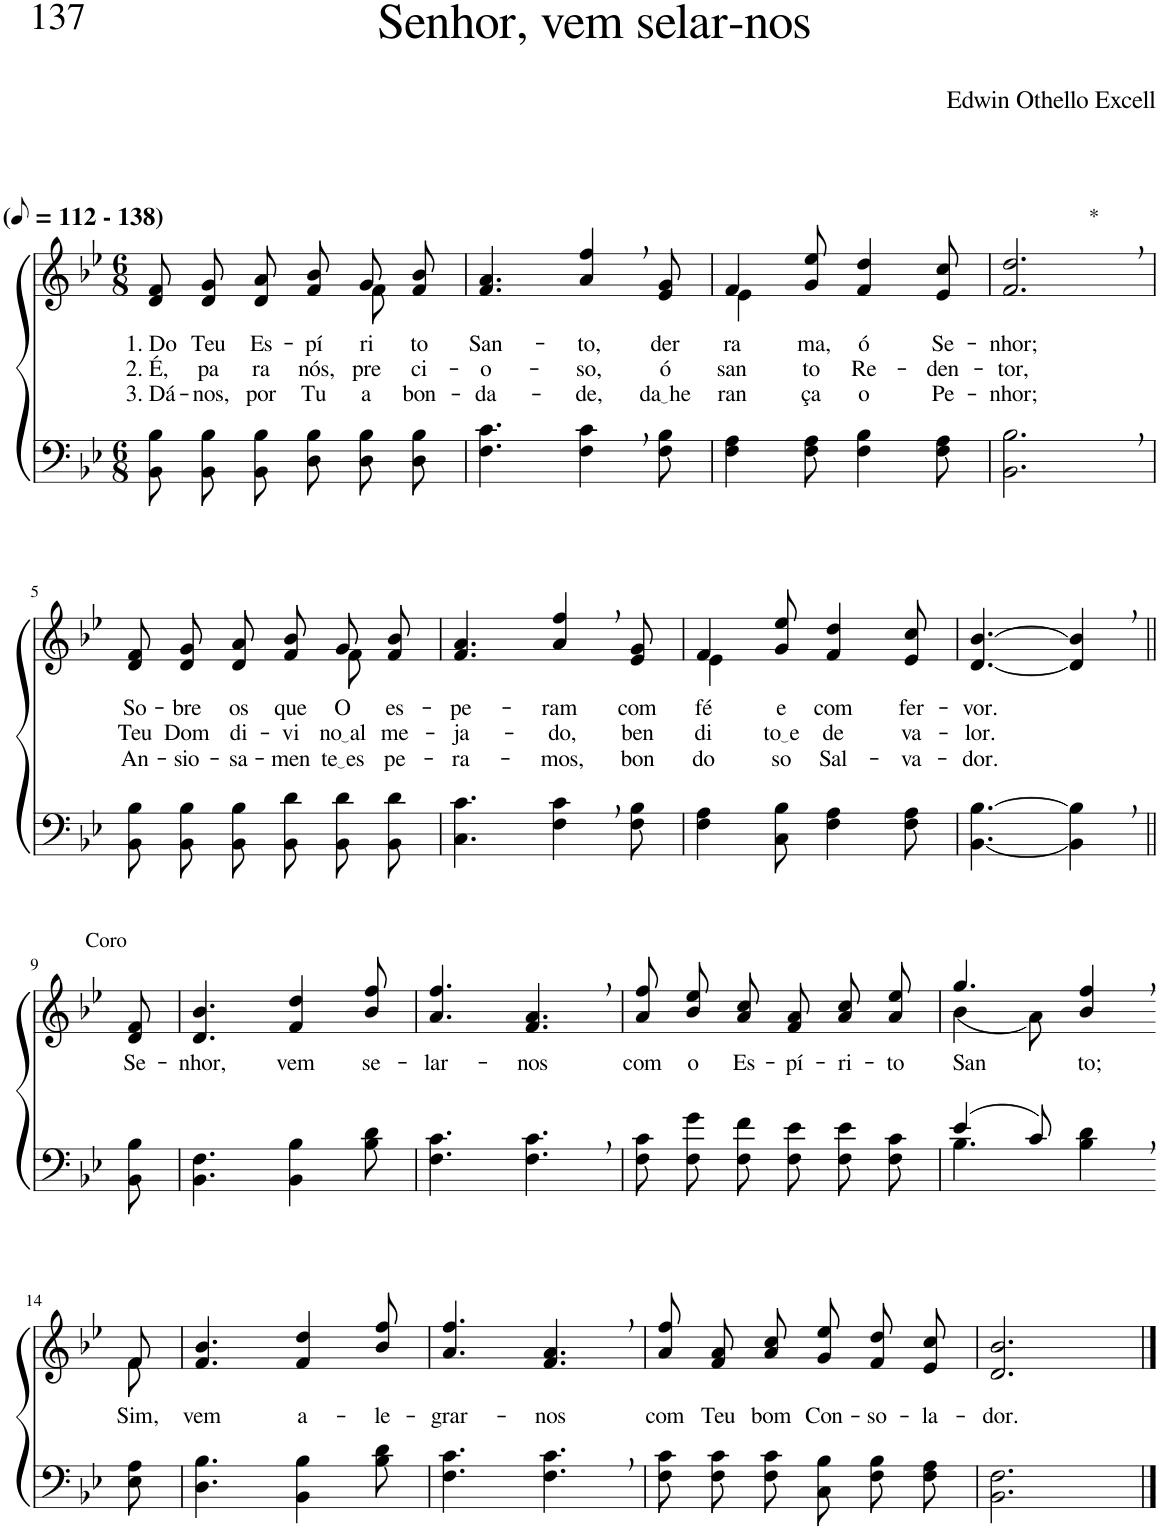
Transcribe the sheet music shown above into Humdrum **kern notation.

**kern	**kern	**text	**text	**text
*part2	*part1	*part1	*part1	*part1
*staff2	*staff1	*staff1	*staff1	*staff1
*I"Parte III e IV	*I"Parte I e II	*	*	*
*clefF4	*clefG2	*	*	*
*Trd2c3	*Trd2c3	*	*	*
*k[b-e-]	*k[b-e-]	*	*	*
*M6/8	*M6/8	*	*	*
*MM56	*MM56	*	*	*
=1	=1	=1	=1	=1
!	!LO:TX:a:B:t=(	!	!	!
!	!LO:TX:a:B:t=- 138)	!	!	!
!	!	!LO:LY:b	!LO:LY:b	!LO:LY:b
*	*^	*	*	*
8BB-\ 8B-\L	8d/ 8f/L	2ryy	1. Do	2. É,	3. Dá-
!	!	!	!LO:LY:b	!LO:LY:b	!LO:LY:b
8BB-\ 8B-\	8d/ 8g/	.	Teu	pa	-nos,
!	!	!	!LO:LY:b	!LO:LY:b	!LO:LY:b
8BB-\ 8B-\J	8d/ 8a/J	.	Es-	ra	por
!	!	!	!LO:LY:b	!LO:LY:b	!LO:LY:b
8D\ 8B-\L	8f/ 8b-/L	.	-pí-	nós,	Tu-
!	!	!	!LO:LY:b	!LO:LY:b	!LO:LY:b
8D\ 8B-\	8g/	8f\	-ri-	pre-	-a
!	!	!	!LO:LY:b	!LO:LY:b	!LO:LY:b
8D\ 8B-\J	8f/ 8b-/J	8ryy	-to	-ci-	bon-
=2	=2	=2	=2	=2	=2
!	!	!	!LO:LY:b	!LO:LY:b	!LO:LY:b
*	*v	*v	*	*	*
4.F\ 4.c\	4.f/ 4.a/	San-	-o-	-da-
!	!	!LO:LY:b	!LO:LY:b	!LO:LY:b
4F\, 4c\,	4a/, 4ff/,	-to,	-so,	-de,
!	!	!LO:LY:b	!LO:LY:b	!LO:LY:b
8F\ 8B-\	8e-/ 8g/	der-	ó	da he
=3	=3	=3	=3	=3
*	*^	*	*	*
!	!	!	!LO:LY:b	!LO:LY:b	!LO:LY:b
4F\ 4A\	4f/	4e-\	-ra-	san-	-ran-
!	!	!	!LO:LY:b	!LO:LY:b	!LO:LY:b
8F\ 8A\	8g/ 8ee-/	2ryy	-ma,	-to	-ça
!	!	!	!LO:LY:b	!LO:LY:b	!LO:LY:b
4F\ 4B-\	4f/ 4dd/	.	ó	Re-	o
!	!	!	!LO:LY:b	!LO:LY:b	!LO:LY:b
8F\ 8A\	8e-/ 8cc/	.	Se-	-den-	Pe-
*	*v	*v	*	*	*
=4	=4	=4	=4	=4
!	!LO:TX:a:t=*	!	!	!
!	!	!LO:LY:b	!LO:LY:b	!LO:LY:b
2.BB-\, 2.B-\,	2.f/, 2.dd/,	-nhor;	-tor,	-nhor;
!!LO:LB:g=z
=5	=5	=5	=5	=5
!	!	!LO:LY:b	!LO:LY:b	!LO:LY:b
*	*^	*	*	*
8BB-\ 8B-\L	8d/ 8f/L	2ryy	So-	Teu	An-
!	!	!	!LO:LY:b	!LO:LY:b	!LO:LY:b
8BB-\ 8B-\	8d/ 8g/	.	-bre	Dom	-sio-
!	!	!	!LO:LY:b	!LO:LY:b	!LO:LY:b
8BB-\ 8B-\J	8d/ 8a/J	.	os	di-	-sa-
!	!	!	!LO:LY:b	!LO:LY:b	!LO:LY:b
8BB-\ 8d\L	8f/ 8b-/L	.	que	-vi-	-men-
!	!	!	!LO:LY:b	!LO:LY:b	!LO:LY:b
8BB-\ 8d\	8g/	8f\	O	no al	te es
!	!	!	!LO:LY:b	!LO:LY:b	!LO:LY:b
8BB-\ 8d\J	8f/ 8b-/J	8ryy	es-	-me-	-pe-
=6	=6	=6	=6	=6	=6
!	!	!	!LO:LY:b	!LO:LY:b	!LO:LY:b
*	*v	*v	*	*	*
4.C\ 4.c\	4.f/ 4.a/	-pe-	-ja-	-ra-
!	!	!LO:LY:b	!LO:LY:b	!LO:LY:b
4F\, 4c\,	4a/, 4ff/,	-ram	-do,	-mos,
!	!	!LO:LY:b	!LO:LY:b	!LO:LY:b
8F\ 8B-\	8e-/ 8g/	com	ben-	bon-
=7	=7	=7	=7	=7
*	*^	*	*	*
!	!	!	!LO:LY:b	!LO:LY:b	!LO:LY:b
4F\ 4A\	4f/	4e-\	fé	-di-	-do-
!	!	!	!LO:LY:b	!LO:LY:b	!LO:LY:b
8C\ 8B-\	8g/ 8ee-/	2ryy	e	to e	-so
!	!	!	!LO:LY:b	!LO:LY:b	!LO:LY:b
4F\ 4A\	4f/ 4dd/	.	com	de	Sal-
!	!	!	!LO:LY:b	!LO:LY:b	!LO:LY:b
8F\ 8A\	8e-/ 8cc/	.	fer-	va-	-va-
*	*v	*v	*	*	*
=8	=8	=8	=8	=8
!	!	!LO:LY:b	!LO:LY:b	!LO:LY:b
[4.BB-\ [4.B-\	[4.d/ [4.b-/	-vor.	-lor.	-dor.
4BB-\], 4B-\],	4d/], 4b-/],	.	.	.
!!LO:LB:g=z
=9||	=9||	=9||	=9||	=9||
!	!LO:TX:a:t=Coro	!	!	!
!	!	!LO:LY:b	!	!
8BB-\ 8B-\	8d/ 8f/	Se-	.	.
=10	=10	=10	=10	=10
!	!	!LO:LY:b	!	!
4.BB-\ 4.F\	4.d/ 4.b-/	-nhor,	.	.
!	!	!LO:LY:b	!	!
4BB-\ 4B-\	4f/ 4dd/	vem	.	.
!	!	!LO:LY:b	!	!
8B-\ 8d\	8b-/ 8ff/	se-	.	.
=11	=11	=11	=11	=11
!	!	!LO:LY:b	!	!
4.F\ 4.c\	4.a/ 4.ff/	-lar-	.	.
!	!	!LO:LY:b	!	!
4.F\, 4.c\,	4.f/, 4.a/,	-nos	.	.
=12	=12	=12	=12	=12
!	!	!LO:LY:b	!	!
8F\ 8c\L	8a\ 8ff\L	com	.	.
!	!	!LO:LY:b	!	!
8F\ 8g\	8b-\ 8ee-\	o	.	.
!	!	!LO:LY:b	!	!
8F\ 8f\J	8a\ 8cc\J	Es-	.	.
!	!	!LO:LY:b	!	!
8F\ 8e-\L	8f\ 8a\L	-pí-	.	.
!	!	!LO:LY:b	!	!
8F\ 8e-\	8a\ 8cc\	-ri-	.	.
!	!	!LO:LY:b	!	!
8F\ 8c\J	8a\ 8ee-\J	-to	.	.
=13	=13	=13	=13	=13
*^	*^	*	*	*
!	!	!	!	!LO:LY:b	!	!
(4e-/	4.B-\	4.gg/	(4b-\	San-	.	.
8c/)	.	.	8a\)	.	.	.
!	!	!	!	!LO:LY:b	!	!
4ryy	4B-\ 4d\	4b-/, 4ff/,	4ryy	-to;	.	.
*v	*v	*	*	*	*	*
!!LO:LB:g=z	!!
=14-	=14-	=14-	=14-	=14-	=14-
*k[b-e-]	*k[b-e-]	*	*	*	*
*^	*	*	*	*	*
!	!	!	!	!LO:LY:b	!	!
*v	*v	*	*	*	*	*
8E-\ 8A\	8f/	8f\	Sim,	.	.
=15	=15	=15	=15	=15	=15
!	!	!	!LO:LY:b	!	!
*	*v	*v	*	*	*
4.D\ 4.B-\	4.f/ 4.b-/	vem	.	.
!	!	!LO:LY:b	!	!
4BB-\ 4B-\	4f/ 4dd/	a-	.	.
!	!	!LO:LY:b	!	!
8B-\ 8d\	8b-/ 8ff/	-le-	.	.
=16	=16	=16	=16	=16
!	!	!LO:LY:b	!	!
4.F\ 4.c\	4.a/ 4.ff/	-grar-	.	.
!	!	!LO:LY:b	!	!
4.F\, 4.c\,	4.f/, 4.a/,	-nos	.	.
=17	=17	=17	=17	=17
!	!	!LO:LY:b	!	!
8F\ 8c\L	8a\ 8ff\L	com	.	.
!	!	!LO:LY:b	!	!
8F\ 8c\	8f\ 8a\	Teu	.	.
!	!	!LO:LY:b	!	!
8F\ 8c\J	8a\ 8cc\J	bom	.	.
!	!	!LO:LY:b	!	!
8C\ 8B-\L	8g/ 8ee-/L	Con-	.	.
!	!	!LO:LY:b	!	!
8F\ 8B-\	8f/ 8dd/	-so-	.	.
!	!	!LO:LY:b	!	!
8F\ 8A\J	8e-/ 8cc/J	-la-	.	.
=18	=18	=18	=18	=18
!	!	!LO:LY:b	!	!
2.BB-\ 2.F\	2.d/ 2.b-/	-dor.	.	.
==	==	==	==	==
*-	*-	*-	*-	*-
